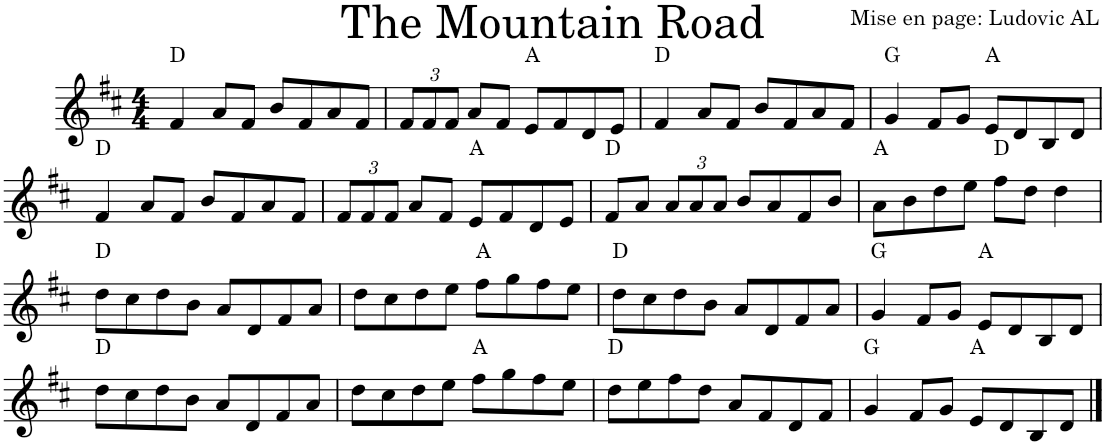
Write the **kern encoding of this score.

**kern	**harte
*part1	*part1
*staff1	*
*I"Violon	*
*I'Vln.	*
*clefG2	*
*k[f#c#]	*
*M4/4	*
=1	=1
4f#/	D:maj
8a/L	.
8f#/J	.
8b/L	.
8f#/	.
8a/	.
8f#/J	.
=2	=2
*Xbrackettup	*
12f#/L	.
12f#/	.
12f#/J	.
8a/L	.
8f#/J	.
8e/L	A:maj
8f#/	.
8d/	.
8e/J	.
=3	=3
4f#/	D:maj
8a/L	.
8f#/J	.
8b/L	.
8f#/	.
8a/	.
8f#/J	.
=4	=4
4g/	G:maj
8f#/L	.
8g/J	.
8e/L	A:maj
8d/	.
8B/	.
8d/J	.
!!LO:LB:g=z
=5	=5
4f#/	D:maj
8a/L	.
8f#/J	.
8b/L	.
8f#/	.
8a/	.
8f#/J	.
=6	=6
12f#/L	.
12f#/	.
12f#/J	.
8a/L	.
8f#/J	.
8e/L	A:maj
8f#/	.
8d/	.
8e/J	.
=7	=7
8f#/L	D:maj
8a/J	.
12a/L	.
12a/	.
12a/J	.
8b/L	.
8a/	.
8f#/	.
8b/J	.
=8	=8
8a\L	A:maj
8b\	.
8dd\	.
8ee\J	.
8ff#\L	D:maj
8dd\J	.
4dd\	.
!!LO:LB:g=z
=9	=9
8dd\L	D:maj
8cc#\	.
8dd\	.
8b\J	.
8a/L	.
8d/	.
8f#/	.
8a/J	.
=10	=10
8dd\L	.
8cc#\	.
8dd\	.
8ee\J	.
8ff#\L	A:maj
8gg\	.
8ff#\	.
8ee\J	.
=11	=11
8dd\L	D:maj
8cc#\	.
8dd\	.
8b\J	.
8a/L	.
8d/	.
8f#/	.
8a/J	.
=12	=12
4g/	G:maj
8f#/L	.
8g/J	.
8e/L	A:maj
8d/	.
8B/	.
8d/J	.
!!LO:LB:g=z
=13	=13
8dd\L	D:maj
8cc#\	.
8dd\	.
8b\J	.
8a/L	.
8d/	.
8f#/	.
8a/J	.
=14	=14
8dd\L	.
8cc#\	.
8dd\	.
8ee\J	.
8ff#\L	A:maj
8gg\	.
8ff#\	.
8ee\J	.
=15	=15
8dd\L	D:maj
8ee\	.
8ff#\	.
8dd\J	.
8a/L	.
8f#/	.
8d/	.
8f#/J	.
=16	=16
4g/	G:maj
8f#/L	.
8g/J	.
8e/L	A:maj
8d/	.
8B/	.
8d/J	.
==	==
*-	*-
